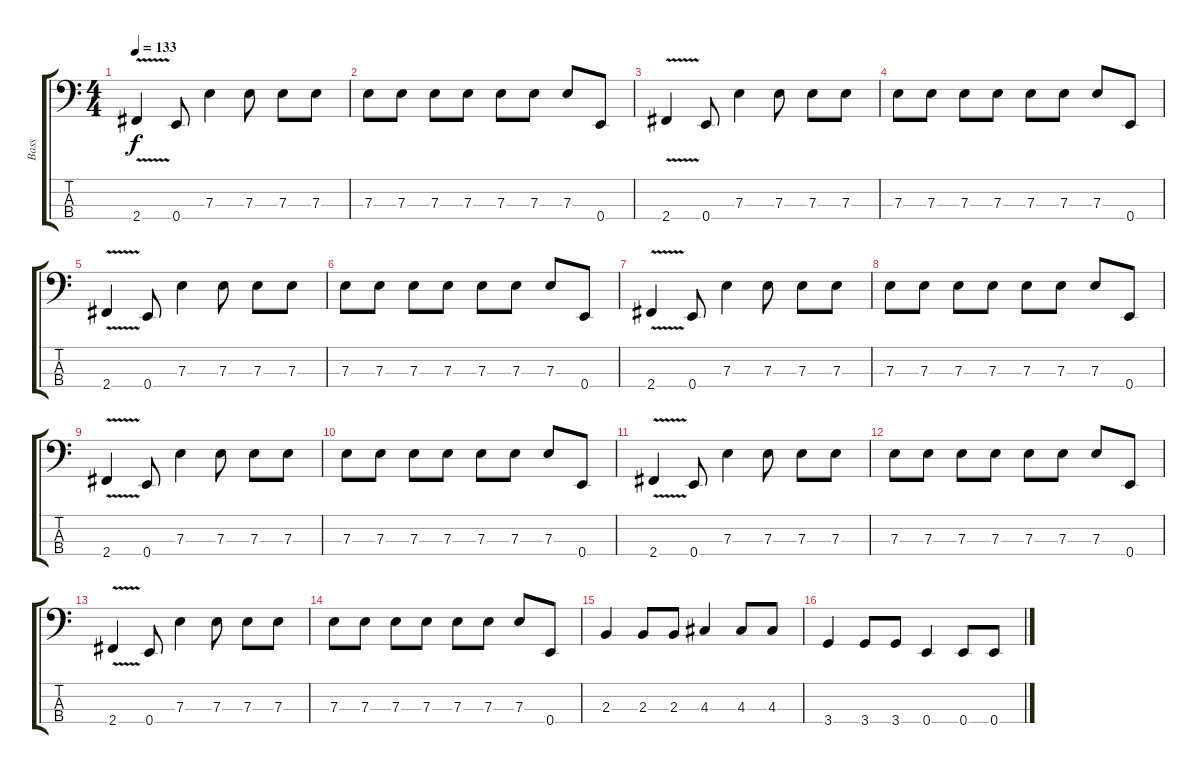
\track ("Bass" "Bass") {instrument electricbasspick}
\staff {score tabs}
\tuning (G2 D2 A1 E1) {hide}
\ts (4 4)
\tempo 133
\clef f4
\ks c
2.4{v}.4{dy f} 0.4.8 7.3.4 7.3.8 7.3.8 7.3.8 |
7.3.8 7.3.8 7.3.8 7.3.8 7.3.8 7.3.8 7.3.8 0.4.8 |
2.4{v}.4 0.4.8 7.3.4 7.3.8 7.3.8 7.3.8 |
7.3.8 7.3.8 7.3.8 7.3.8 7.3.8 7.3.8 7.3.8 0.4.8 |
2.4{v}.4 0.4.8 7.3.4 7.3.8 7.3.8 7.3.8 |
7.3.8 7.3.8 7.3.8 7.3.8 7.3.8 7.3.8 7.3.8 0.4.8 |
2.4{v}.4 0.4.8 7.3.4 7.3.8 7.3.8 7.3.8 |
7.3.8 7.3.8 7.3.8 7.3.8 7.3.8 7.3.8 7.3.8 0.4.8 |
2.4{v}.4 0.4.8 7.3.4 7.3.8 7.3.8 7.3.8 |
7.3.8 7.3.8 7.3.8 7.3.8 7.3.8 7.3.8 7.3.8 0.4.8 |
2.4{v}.4 0.4.8 7.3.4 7.3.8 7.3.8 7.3.8 |
7.3.8 7.3.8 7.3.8 7.3.8 7.3.8 7.3.8 7.3.8 0.4.8 |
2.4{v}.4 0.4.8 7.3.4 7.3.8 7.3.8 7.3.8 |
7.3.8 7.3.8 7.3.8 7.3.8 7.3.8 7.3.8 7.3.8 0.4.8 |
2.3.4 2.3.8 2.3.8 4.3.4 4.3.8 4.3.8 |
3.4.4 3.4.8 3.4.8 0.4.4 0.4.8 0.4.8
